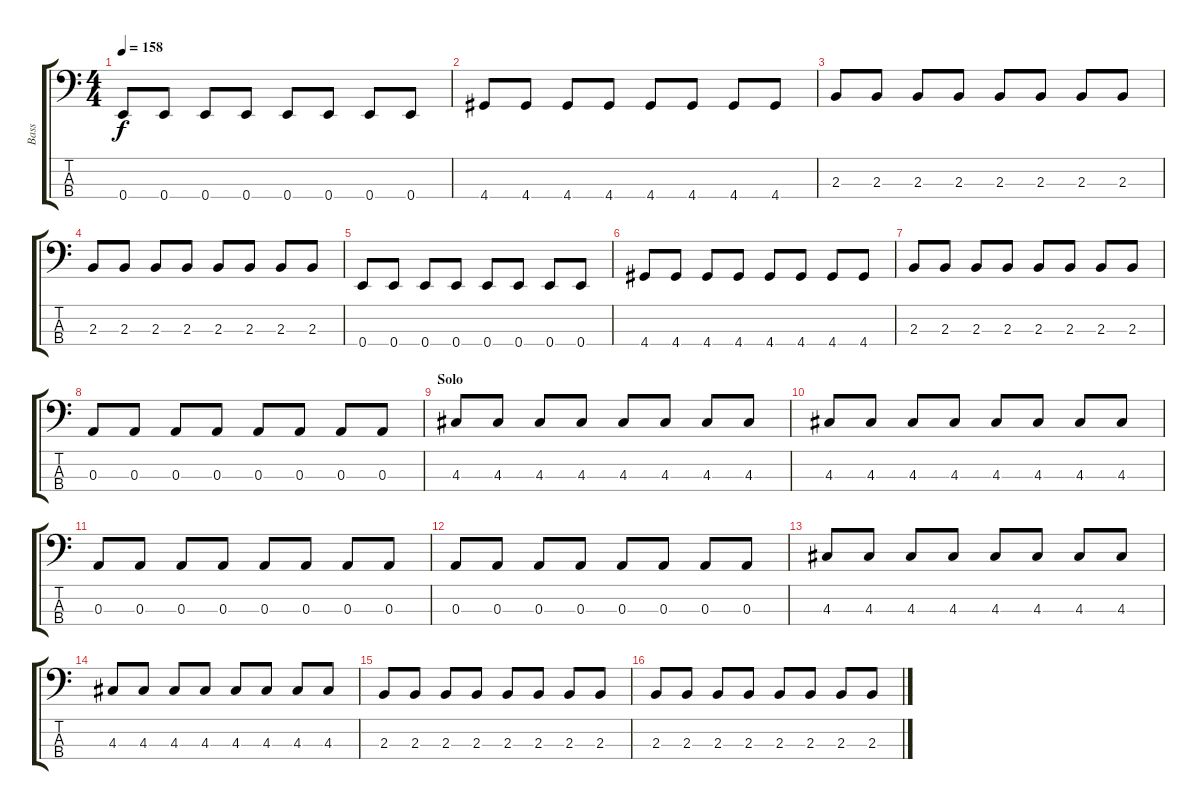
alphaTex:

\track ("Bass" "Bass") {instrument electricbasspick}
\staff {score tabs}
\tuning (G2 D2 A1 E1) {hide}
\ts (4 4)
\tempo 158
\clef f4
\ks c
0.4.8{dy f} 0.4.8 0.4.8 0.4.8 0.4.8 0.4.8 0.4.8 0.4.8 |
4.4.8 4.4.8 4.4.8 4.4.8 4.4.8 4.4.8 4.4.8 4.4.8 |
2.3.8 2.3.8 2.3.8 2.3.8 2.3.8 2.3.8 2.3.8 2.3.8 |
2.3.8 2.3.8 2.3.8 2.3.8 2.3.8 2.3.8 2.3.8 2.3.8 |
0.4.8 0.4.8 0.4.8 0.4.8 0.4.8 0.4.8 0.4.8 0.4.8 |
4.4.8 4.4.8 4.4.8 4.4.8 4.4.8 4.4.8 4.4.8 4.4.8 |
2.3.8 2.3.8 2.3.8 2.3.8 2.3.8 2.3.8 2.3.8 2.3.8 |
0.3.8 0.3.8 0.3.8 0.3.8 0.3.8 0.3.8 0.3.8 0.3.8 |
\section ("" "Solo")
4.3.8 4.3.8 4.3.8 4.3.8 4.3.8 4.3.8 4.3.8 4.3.8 |
4.3.8 4.3.8 4.3.8 4.3.8 4.3.8 4.3.8 4.3.8 4.3.8 |
0.3.8 0.3.8 0.3.8 0.3.8 0.3.8 0.3.8 0.3.8 0.3.8 |
0.3.8 0.3.8 0.3.8 0.3.8 0.3.8 0.3.8 0.3.8 0.3.8 |
4.3.8 4.3.8 4.3.8 4.3.8 4.3.8 4.3.8 4.3.8 4.3.8 |
4.3.8 4.3.8 4.3.8 4.3.8 4.3.8 4.3.8 4.3.8 4.3.8 |
2.3.8 2.3.8 2.3.8 2.3.8 2.3.8 2.3.8 2.3.8 2.3.8 |
2.3.8 2.3.8 2.3.8 2.3.8 2.3.8 2.3.8 2.3.8 2.3.8
